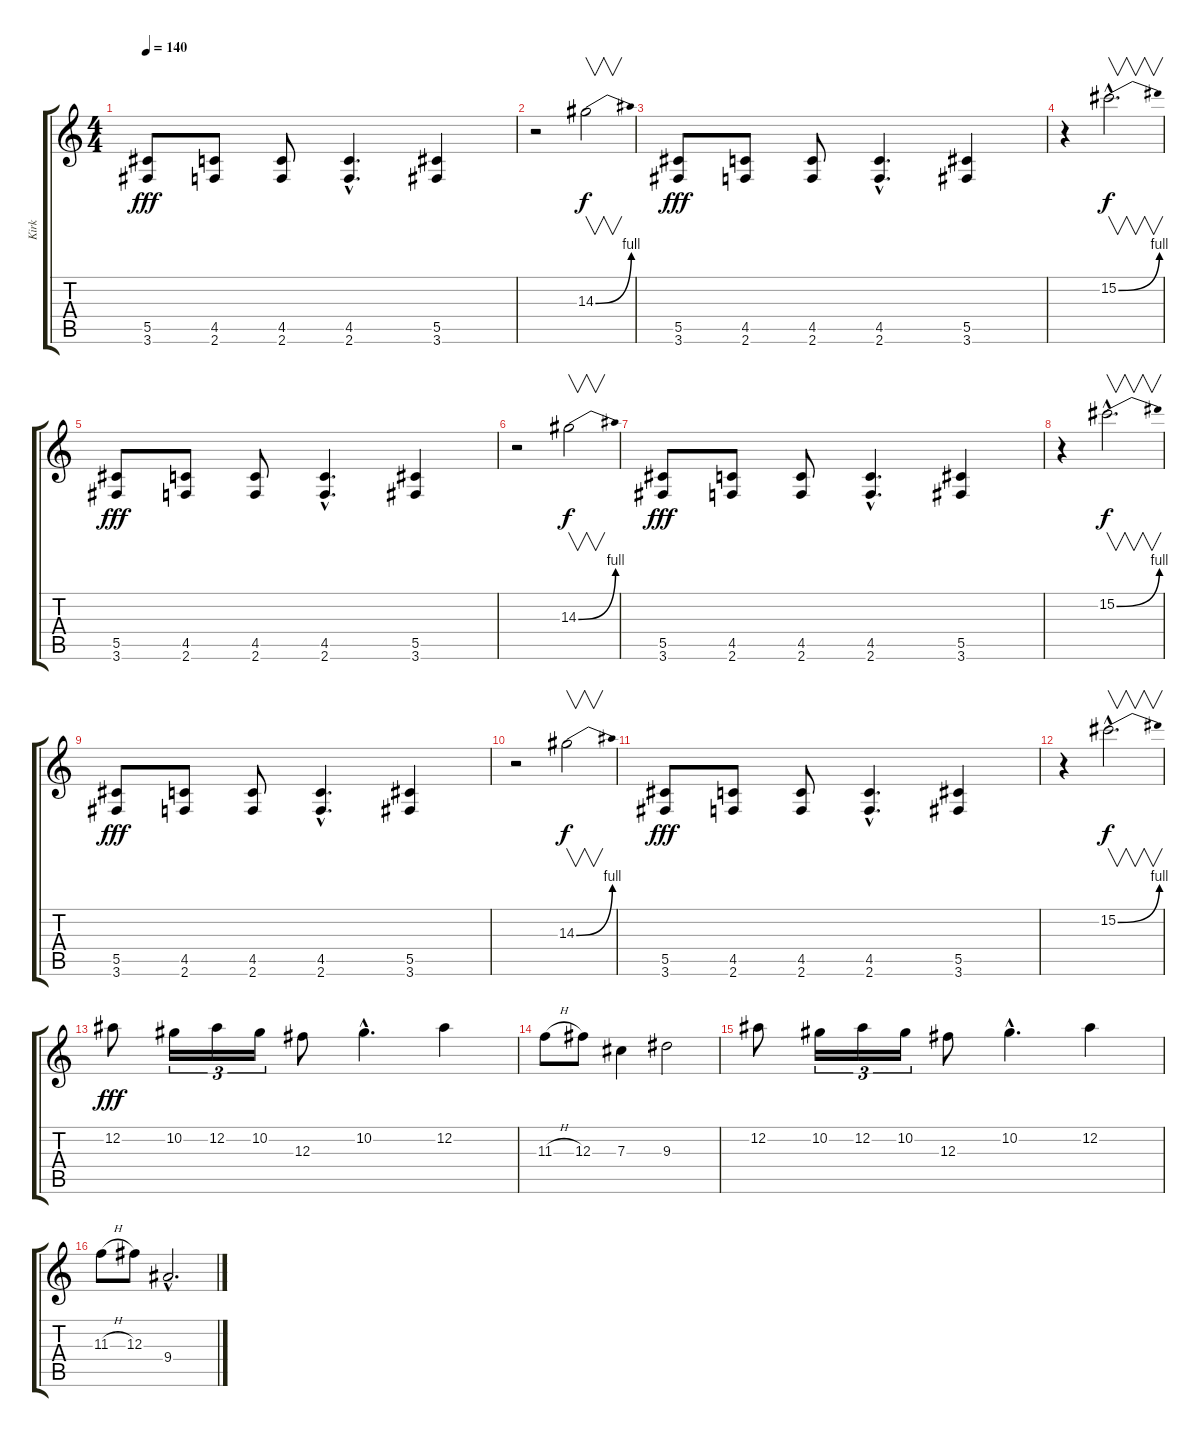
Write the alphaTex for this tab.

\track ("Kirk" "Kirk") {instrument overdrivenguitar}
\staff {score tabs}
\tuning (Eb4 Bb3 Gb3 Db3 Ab2 Eb2) {hide}
\ts (4 4)
\tempo 140
\clef g2
\ks c
(5.5 3.6).8{dy fff} (4.5 2.6).8 (4.5 2.6).8 (4.5{hac} 2.6{hac}).4{d} (5.5 3.6).4 |
r.2 14.3{be (bend 0 0 60 4)}.2{v dy f} |
(5.5 3.6).8{dy fff} (4.5 2.6).8 (4.5 2.6).8 (4.5{hac} 2.6{hac}).4{d} (5.5 3.6).4 |
r.4 15.2{be (bend 0 0 60 4) hac}.2{v d dy f} |
(5.5 3.6).8{dy fff} (4.5 2.6).8 (4.5 2.6).8 (4.5{hac} 2.6{hac}).4{d} (5.5 3.6).4 |
r.2 14.3{be (bend 0 0 60 4)}.2{v dy f} |
(5.5 3.6).8{dy fff} (4.5 2.6).8 (4.5 2.6).8 (4.5{hac} 2.6{hac}).4{d} (5.5 3.6).4 |
r.4 15.2{be (bend 0 0 60 4) hac}.2{v d dy f} |
(5.5 3.6).8{dy fff} (4.5 2.6).8 (4.5 2.6).8 (4.5{hac} 2.6{hac}).4{d} (5.5 3.6).4 |
r.2 14.3{be (bend 0 0 60 4)}.2{v dy f} |
(5.5 3.6).8{dy fff} (4.5 2.6).8 (4.5 2.6).8 (4.5{hac} 2.6{hac}).4{d} (5.5 3.6).4 |
r.4 15.2{be (bend 0 0 60 4) hac}.2{v d dy f} |
12.2.8{dy fff} 10.2.16{tu (3 2)} 12.2.16{tu (3 2)} 10.2.16{tu (3 2)} 12.3.8 10.2{hac}.4{d} 12.2.4 |
11.3{h}.8 12.3.8 7.3.4 9.3.2 |
12.2.8 10.2.16{tu (3 2)} 12.2.16{tu (3 2)} 10.2.16{tu (3 2)} 12.3.8 10.2{hac}.4{d} 12.2.4 |
11.3{h}.8 12.3.8 9.4{hac}.2{d}
